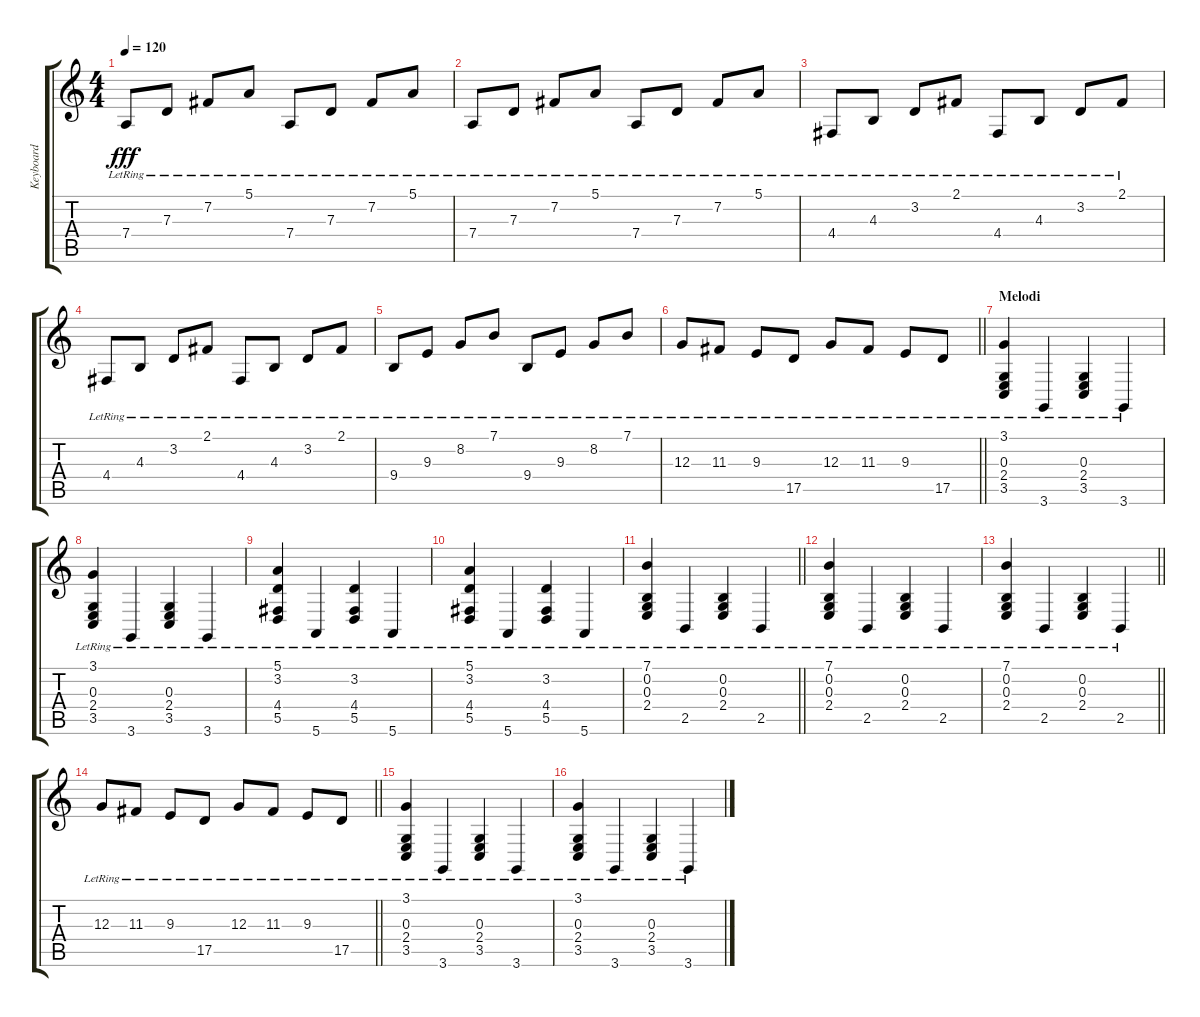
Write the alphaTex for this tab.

\track ("Keyboard" "Keyboard") {instrument brightacousticpiano}
\staff {score tabs}
\tuning (E4 B3 G3 D3 A2 E2) {hide}
\ts (4 4)
\tempo 120
\clef g2
\ks c
7.4{lr}.8{dy fff} 7.3{lr}.8 7.2{lr}.8 5.1{lr}.8 7.4{lr}.8 7.3{lr}.8 7.2{lr}.8 5.1{lr}.8 |
7.4{lr}.8 7.3{lr}.8 7.2{lr}.8 5.1{lr}.8 7.4{lr}.8 7.3{lr}.8 7.2{lr}.8 5.1{lr}.8 |
4.4{lr}.8 4.3{lr}.8 3.2{lr}.8 2.1{lr}.8 4.4{lr}.8 4.3{lr}.8 3.2{lr}.8 2.1{lr}.8 |
4.4{lr}.8 4.3{lr}.8 3.2{lr}.8 2.1{lr}.8 4.4{lr}.8 4.3{lr}.8 3.2{lr}.8 2.1{lr}.8 |
9.4{lr}.8 9.3{lr}.8 8.2{lr}.8 7.1{lr}.8 9.4{lr}.8 9.3{lr}.8 8.2{lr}.8 7.1{lr}.8 |
\barLineRight lightlight
12.3{lr}.8 11.3{lr}.8 9.3{lr}.8 17.5{lr}.8 12.3{lr}.8 11.3{lr}.8 9.3{lr}.8 17.5{lr}.8 |
\section ("" "Melodi")
(3.1{lr} 0.3{lr} 2.4{lr} 3.5{lr}).4 3.6{lr}.4 (0.3{lr} 2.4{lr} 3.5{lr}).4 3.6{lr}.4 |
(3.1{lr} 0.3{lr} 2.4{lr} 3.5{lr}).4 3.6{lr}.4 (0.3{lr} 2.4{lr} 3.5{lr}).4 3.6{lr}.4 |
(5.1{lr} 3.2{lr} 4.4{lr} 5.5{lr}).4 5.6{lr}.4 (3.2{lr} 4.4{lr} 5.5{lr}).4 5.6{lr}.4 |
(5.1{lr} 3.2{lr} 4.4{lr} 5.5{lr}).4 5.6{lr}.4 (3.2{lr} 4.4{lr} 5.5{lr}).4 5.6{lr}.4 |
\barLineRight lightlight
(7.1{lr} 0.2{lr} 0.3{lr} 2.4{lr}).4 2.5{lr}.4 (0.2{lr} 0.3{lr} 2.4{lr}).4 2.5{lr}.4 |
(7.1{lr} 0.2{lr} 0.3{lr} 2.4{lr}).4 2.5{lr}.4 (0.2{lr} 0.3{lr} 2.4{lr}).4 2.5{lr}.4 |
\barLineRight lightlight
(7.1{lr} 0.2{lr} 0.3{lr} 2.4{lr}).4 2.5{lr}.4 (0.2{lr} 0.3{lr} 2.4{lr}).4 2.5{lr}.4 |
\barLineRight lightlight
12.3{lr}.8 11.3{lr}.8 9.3{lr}.8 17.5{lr}.8 12.3{lr}.8 11.3{lr}.8 9.3{lr}.8 17.5{lr}.8 |
\section ("" "")
(3.1{lr} 0.3{lr} 2.4{lr} 3.5{lr}).4 3.6{lr}.4 (0.3{lr} 2.4{lr} 3.5{lr}).4 3.6{lr}.4 |
(3.1{lr} 0.3{lr} 2.4{lr} 3.5{lr}).4 3.6{lr}.4 (0.3{lr} 2.4{lr} 3.5{lr}).4 3.6{lr}.4
